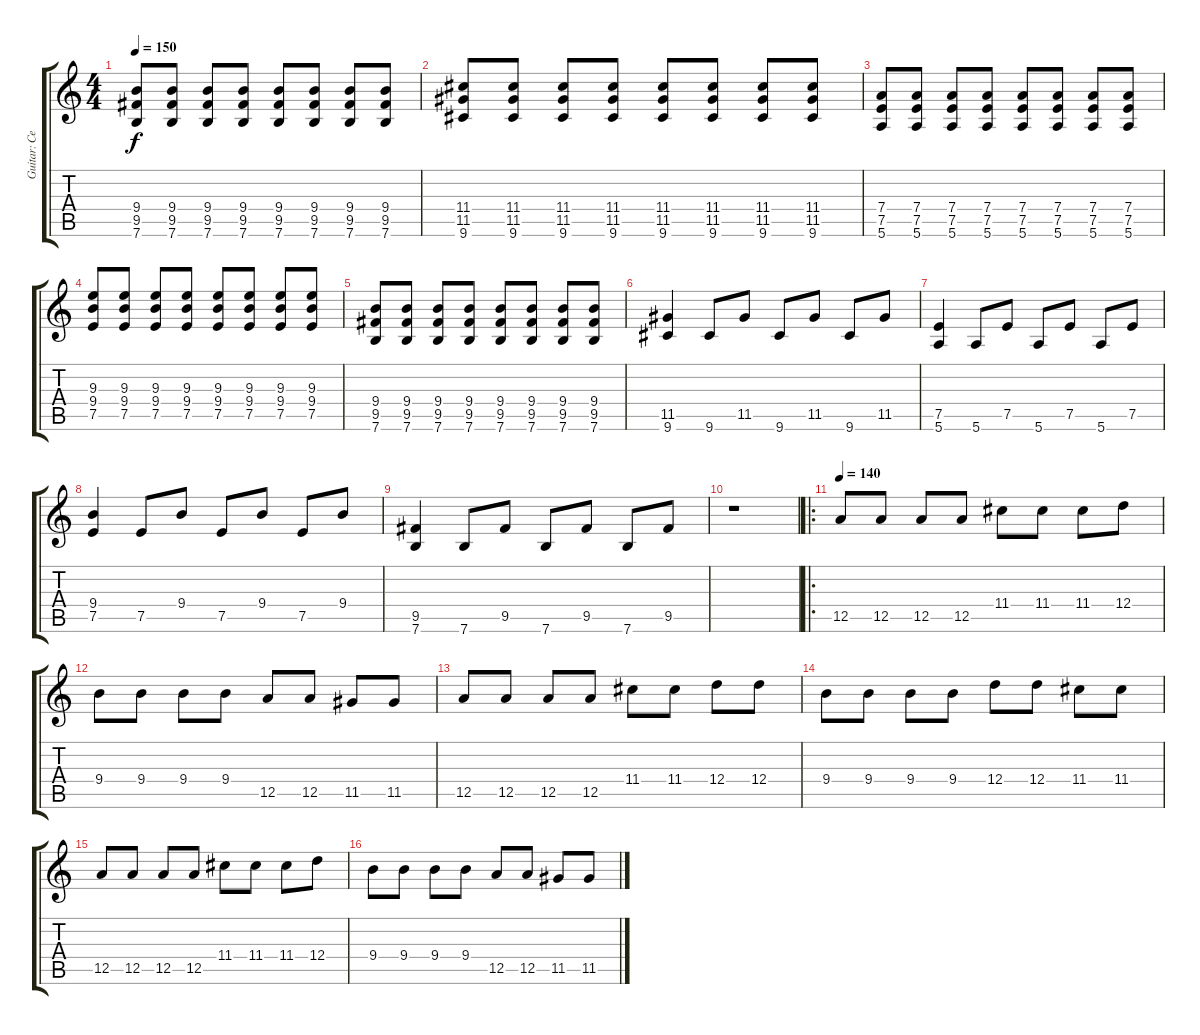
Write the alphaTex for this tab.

\track ("Guitar: Серёга" "Guitar: Се") {instrument distortionguitar}
\staff {score tabs}
\tuning (E4 B3 G3 D3 A2 E2) {hide}
\ts (4 4)
\tempo 150
\clef g2
\ks c
(9.4 9.5 7.6).8{dy f} (9.4 9.5 7.6).8 (9.4 9.5 7.6).8 (9.4 9.5 7.6).8 (9.4 9.5 7.6).8 (9.4 9.5 7.6).8 (9.4 9.5 7.6).8 (9.4 9.5 7.6).8 |
(11.4 11.5 9.6).8 (11.4 11.5 9.6).8 (11.4 11.5 9.6).8 (11.4 11.5 9.6).8 (11.4 11.5 9.6).8 (11.4 11.5 9.6).8 (11.4 11.5 9.6).8 (11.4 11.5 9.6).8 |
(7.4 7.5 5.6).8 (7.4 7.5 5.6).8 (7.4 7.5 5.6).8 (7.4 7.5 5.6).8 (7.4 7.5 5.6).8 (7.4 7.5 5.6).8 (7.4 7.5 5.6).8 (7.4 7.5 5.6).8 |
(9.3 9.4 7.5).8 (9.3 9.4 7.5).8 (9.3 9.4 7.5).8 (9.3 9.4 7.5).8 (9.3 9.4 7.5).8 (9.3 9.4 7.5).8 (9.3 9.4 7.5).8 (9.3 9.4 7.5).8 |
(9.4 9.5 7.6).8 (9.4 9.5 7.6).8 (9.4 9.5 7.6).8 (9.4 9.5 7.6).8 (9.4 9.5 7.6).8 (9.4 9.5 7.6).8 (9.4 9.5 7.6).8 (9.4 9.5 7.6).8 |
(11.5 9.6).4 9.6.8 11.5.8 9.6.8 11.5.8 9.6.8 11.5.8 |
(7.5 5.6).4 5.6.8 7.5.8 5.6.8 7.5.8 5.6.8 7.5.8 |
(9.4 7.5).4 7.5.8 9.4.8 7.5.8 9.4.8 7.5.8 9.4.8 |
(9.5 7.6).4 7.6.8 9.5.8 7.6.8 9.5.8 7.6.8 9.5.8 |
r.1 |
\ro
\tempo 140
12.5.8 12.5.8 12.5.8 12.5.8 11.4.8 11.4.8 11.4.8 12.4.8 |
9.4.8 9.4.8 9.4.8 9.4.8 12.5.8 12.5.8 11.5.8 11.5.8 |
12.5.8 12.5.8 12.5.8 12.5.8 11.4.8 11.4.8 12.4.8 12.4.8 |
9.4.8 9.4.8 9.4.8 9.4.8 12.4.8 12.4.8 11.4.8 11.4.8 |
12.5.8 12.5.8 12.5.8 12.5.8 11.4.8 11.4.8 11.4.8 12.4.8 |
9.4.8 9.4.8 9.4.8 9.4.8 12.5.8 12.5.8 11.5.8 11.5.8
